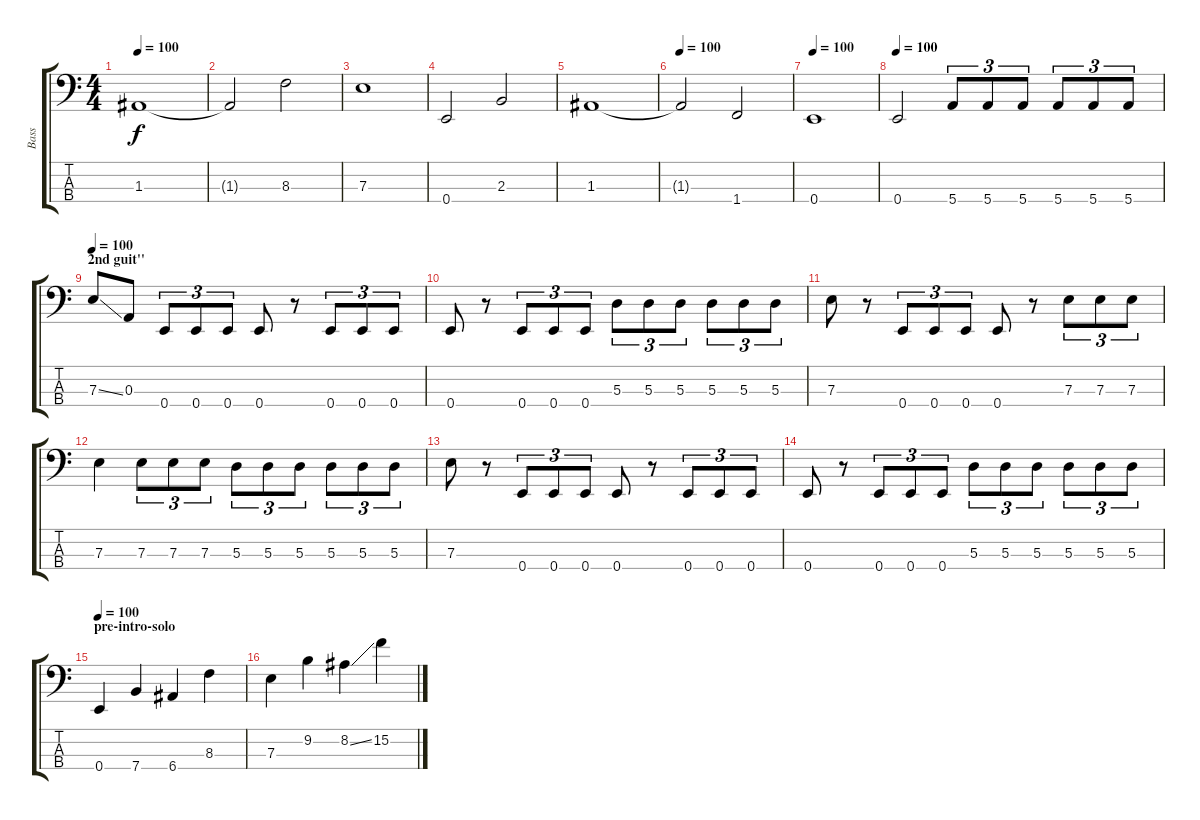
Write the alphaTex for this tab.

\track ("Bass" "Bass") {instrument electricbasspick}
\staff {score tabs}
\tuning (G2 D2 A1 E1) {hide}
\ts (4 4)
\tempo 100
\clef f4
\ks c
1.3.1{dy f} |
1.3{t}.2 8.3.2 |
7.3.1 |
0.4.2 2.3.2 |
1.3.1 |
\tempo 100
1.3{t}.2 1.4.2 |
\tempo 100
0.4.1 |
\tempo 100
0.4.2 5.4.8{tu (3 2)} 5.4.8{tu (3 2)} 5.4.8{tu (3 2)} 5.4.8{tu (3 2)} 5.4.8{tu (3 2)} 5.4.8{tu (3 2)} |
\section ("" "2nd guit''")
\tempo 100
7.3{ss}.8 0.3.8 0.4.8{tu (3 2)} 0.4.8{tu (3 2)} 0.4.8{tu (3 2)} 0.4.8 r.8 0.4.8{tu (3 2)} 0.4.8{tu (3 2)} 0.4.8{tu (3 2)} |
0.4.8 r.8 0.4.8{tu (3 2)} 0.4.8{tu (3 2)} 0.4.8{tu (3 2)} 5.3.8{tu (3 2)} 5.3.8{tu (3 2)} 5.3.8{tu (3 2)} 5.3.8{tu (3 2)} 5.3.8{tu (3 2)} 5.3.8{tu (3 2)} |
7.3.8 r.8 0.4.8{tu (3 2)} 0.4.8{tu (3 2)} 0.4.8{tu (3 2)} 0.4.8 r.8 7.3.8{tu (3 2)} 7.3.8{tu (3 2)} 7.3.8{tu (3 2)} |
7.3.4 7.3.8{tu (3 2)} 7.3.8{tu (3 2)} 7.3.8{tu (3 2)} 5.3.8{tu (3 2)} 5.3.8{tu (3 2)} 5.3.8{tu (3 2)} 5.3.8{tu (3 2)} 5.3.8{tu (3 2)} 5.3.8{tu (3 2)} |
7.3.8 r.8 0.4.8{tu (3 2)} 0.4.8{tu (3 2)} 0.4.8{tu (3 2)} 0.4.8 r.8 0.4.8{tu (3 2)} 0.4.8{tu (3 2)} 0.4.8{tu (3 2)} |
0.4.8 r.8 0.4.8{tu (3 2)} 0.4.8{tu (3 2)} 0.4.8{tu (3 2)} 5.3.8{tu (3 2)} 5.3.8{tu (3 2)} 5.3.8{tu (3 2)} 5.3.8{tu (3 2)} 5.3.8{tu (3 2)} 5.3.8{tu (3 2)} |
\section ("" "pre-intro-solo")
\tempo 100
0.4.4 7.4.4 6.4.4 8.3.4 |
7.3.4 9.2.4 8.2{ss}.4 15.2.4
